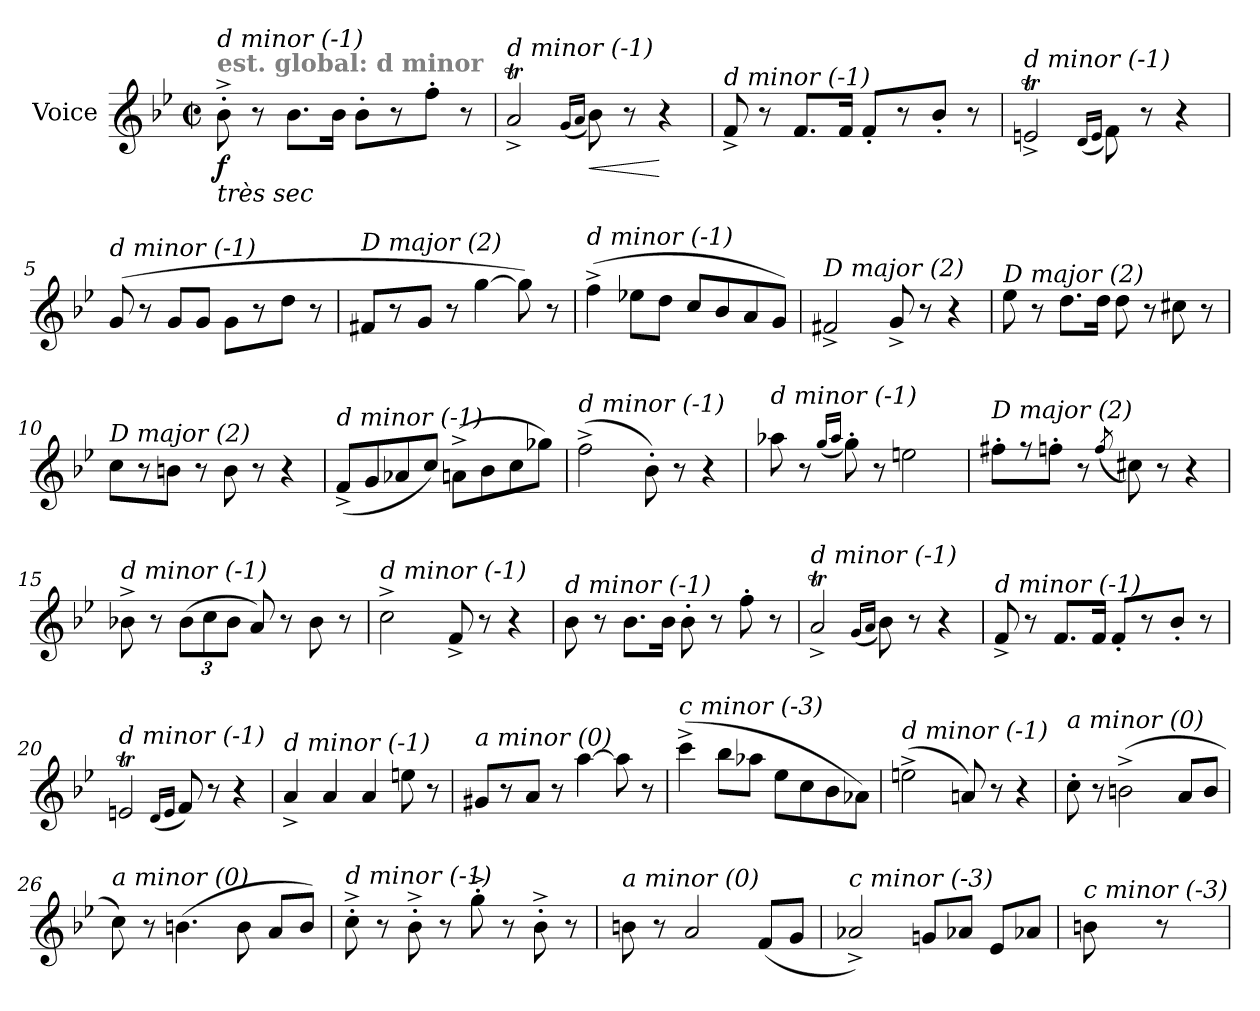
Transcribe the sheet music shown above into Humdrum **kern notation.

**kern	**dynam
*part1	*part1
*staff1	*staff1
*I"Voice	*
*I'V	*
*clefG2	*
*k[b-e-]	*
*M2/2	*
*met(c|)	*
*MM288	*
=1	=1
!LO:TX:b:i:t=très sec	!
!LO:TX:a:B:color=#808080:t=est. global&colon; d minor	!
!LO:TX:i:t=d minor (-1)	!
!	!LO:DY:b
8b-'^\	f
8r	.
8.b-\L	.
16b-\Jk	.
8b-'\L	.
8r	.
8ff'\J	.
8r	.
=2	=2
!LO:TX:i:t=d minor (-1)	!
2at^/	.
(<16qg/LL	.
16qa/JJ	.
!	!LO:HP:b
8b-\)	<
8r	.
4r	[
=3	=3
!LO:TX:i:t=d minor (-1)	!
8f^/	.
8r	.
8.f/L	.
16f/Jk	.
8f'/L	.
8r	.
8b-'/J	.
8r	.
=4	=4
!LO:TX:i:t=d minor (-1)	!
2ent^/	.
(<16qd/LL	.
16qe/JJ	.
8f\)	.
8r	.
4r	.
=5	=5
!LO:TX:i:t=d minor (-1)	!
(>8g/	.
8r	.
8g/L	.
8g/J	.
8g\L	.
8r	.
8dd\J	.
8r	.
!!LO:LB:g=z
=6	=6
!LO:TX:i:t=D major (2)	!
8f#X/L	.
8r	.
8g/J	.
8r	.
[4gg\	.
8gg\])	.
8r	.
=7	=7
!LO:TX:i:t=d minor (-1)	!
(>4ff^\	.
8ee-X\L	.
8dd\J	.
8cc/L	.
8b-/	.
8a/	.
8g/J)	.
=8	=8
!LO:TX:i:t=D major (2)	!
2f#X^/	.
8g^/	.
8r	.
4r	.
=9	=9
!LO:TX:i:t=D major (2)	!
8ee-\	.
8r	.
8.dd\L	.
16dd\Jk	.
8dd\	.
8r	.
8cc#Xi\	.
8r	.
=10	=10
!LO:TX:i:t=D major (2)	!
8cc\L	.
8r	.
8bn\J	.
8r	.
8b\	.
8r	.
4r	.
!!LO:LB:g=z
=11	=11
!LO:TX:i:t=d minor (-1)	!
(<8f^/L	.
8g/	.
8a-X/	.
8cc/J)	.
(>8an^\L	.
8b-\	.
8cc\	.
8gg-X\J)	.
=12	=12
!LO:TX:i:t=d minor (-1)	!
(>2ff^\	.
8b-'\)	.
8r	.
4r	.
=13	=13
!LO:TX:i:t=d minor (-1)	!
8aa-X\	.
8r	.
(<16qgg/LL	.
16qaa-/JJ	.
8gg'\)	.
8r	.
2een\	.
=14	=14
!LO:TX:i:t=D major (2)	!
8ff#X'i\L	.
8r	.
8ff'\J	.
8r	.
(<8qff/	.
8cc#Xi\)	.
8r	.
4r	.
=15	=15
!LO:TX:i:t=d minor (-1)	!
8b-X^\	.
8r	.
*Xbrackettup	*
(>12b-\L	.
12cc\	.
12b-\J	.
8a/)	.
8r	.
8b-\	.
8r	.
!!LO:LB:g=z
=16	=16
!LO:TX:i:t=d minor (-1)	!
2cc^\	.
8f^/	.
8r	.
4r	.
=17	=17
!LO:TX:i:t=d minor (-1)	!
8b-\	.
8r	.
8.b-\L	.
16b-\Jk	.
8b-'\	.
8r	.
8ff'\	.
8r	.
=18	=18
!LO:TX:i:t=d minor (-1)	!
2at^/	.
(<16qg/LL	.
16qa/JJ	.
8b-\)	.
8r	.
4r	.
=19	=19
!LO:TX:i:t=d minor (-1)	!
8f^/	.
8r	.
8.f/L	.
16f/Jk	.
8f'/L	.
8r	.
8b-'/J	.
8r	.
=20	=20
!LO:TX:i:t=d minor (-1)	!
2ent/	.
(<16qd/LL	.
16qe/JJ	.
8f/)	.
8r	.
4r	.
!!LO:LB:g=z
=21	=21
!LO:TX:i:t=d minor (-1)	!
4a^/	.
4a/	.
4a/	.
8een\	.
8r	.
=22	=22
!LO:TX:i:t=a minor (0)	!
8g#X/L	.
8r	.
8a/J	.
8r	.
[4aa\	.
8aa\]	.
8r	.
=23	=23
!LO:TX:i:t=c minor (-3)	!
(>4ccc^\	.
8bb-\L	.
8aa-X\J	.
8ee-\L	.
8cc\	.
8b-\	.
8a-X\J)	.
=24	=24
!LO:TX:i:t=d minor (-1)	!
(>2een^\	.
8an/)	.
8r	.
4r	.
=25	=25
!LO:TX:i:t=a minor (0)	!
8cc'\	.
8r	.
(>2bn^\	.
8a/L	.
8b/J	.
!!LO:LB:g=z
=26	=26
!LO:TX:i:t=a minor (0)	!
8cc\)	.
8r	.
(>4.bn\	.
8b\	.
8a/L	.
8b/J)	.
=27	=27
!LO:TX:i:t=d minor (-1)	!
8cc'^\	.
8r	.
8b-'^\	.
8r	.
8gg'^\	.
8r	.
8b-'^\	.
8r	.
=28	=28
!LO:TX:i:t=a minor (0)	!
8bn\	.
8r	.
2a/	.
(<8f/L	.
8g/J	.
=29	=29
!LO:TX:i:t=c minor (-3)	!
2a-X^i/)	.
8gn/L	.
8a-Xi/J	.
8e-/L	.
8a-Xi/J	.
=30	=30
!LO:TX:i:t=c minor (-3)	!
8bn\	.
8r	.
=	=
*-	*-
